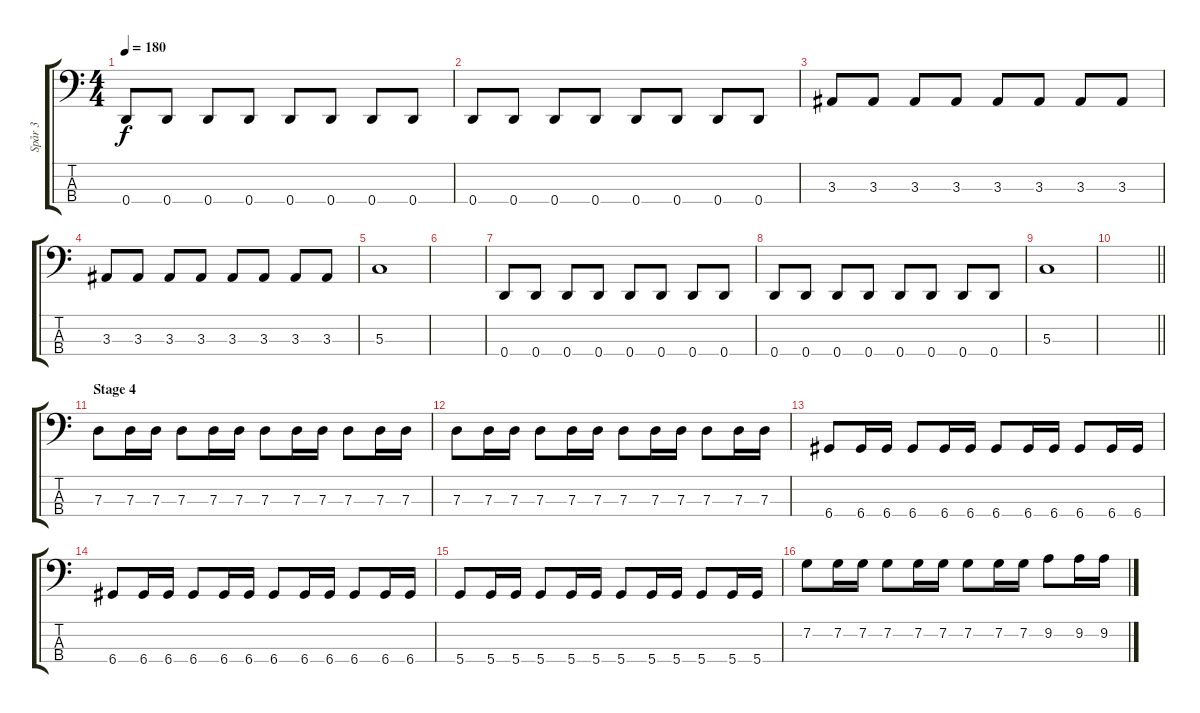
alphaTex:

\track ("Spår 3" "Spår 3") {instrument electricbassfinger}
\staff {score tabs}
\tuning (F2 C2 G1 D1) {hide}
\ts (4 4)
\tempo 180
\clef f4
\ks c
0.4.8{dy f} 0.4.8 0.4.8 0.4.8 0.4.8 0.4.8 0.4.8 0.4.8 |
0.4.8 0.4.8 0.4.8 0.4.8 0.4.8 0.4.8 0.4.8 0.4.8 |
3.3.8 3.3.8 3.3.8 3.3.8 3.3.8 3.3.8 3.3.8 3.3.8 |
3.3.8 3.3.8 3.3.8 3.3.8 3.3.8 3.3.8 3.3.8 3.3.8 |
5.3.1 |
|
0.4.8 0.4.8 0.4.8 0.4.8 0.4.8 0.4.8 0.4.8 0.4.8 |
0.4.8 0.4.8 0.4.8 0.4.8 0.4.8 0.4.8 0.4.8 0.4.8 |
5.3.1 |
\barLineRight lightlight
|
\section ("" "Stage 4")
7.3.8 7.3.16 7.3.16 7.3.8 7.3.16 7.3.16 7.3.8 7.3.16 7.3.16 7.3.8 7.3.16 7.3.16 |
7.3.8 7.3.16 7.3.16 7.3.8 7.3.16 7.3.16 7.3.8 7.3.16 7.3.16 7.3.8 7.3.16 7.3.16 |
6.4.8 6.4.16 6.4.16 6.4.8 6.4.16 6.4.16 6.4.8 6.4.16 6.4.16 6.4.8 6.4.16 6.4.16 |
6.4.8 6.4.16 6.4.16 6.4.8 6.4.16 6.4.16 6.4.8 6.4.16 6.4.16 6.4.8 6.4.16 6.4.16 |
5.4.8 5.4.16 5.4.16 5.4.8 5.4.16 5.4.16 5.4.8 5.4.16 5.4.16 5.4.8 5.4.16 5.4.16 |
7.2.8 7.2.16 7.2.16 7.2.8 7.2.16 7.2.16 7.2.8 7.2.16 7.2.16 9.2.8 9.2.16 9.2.16
